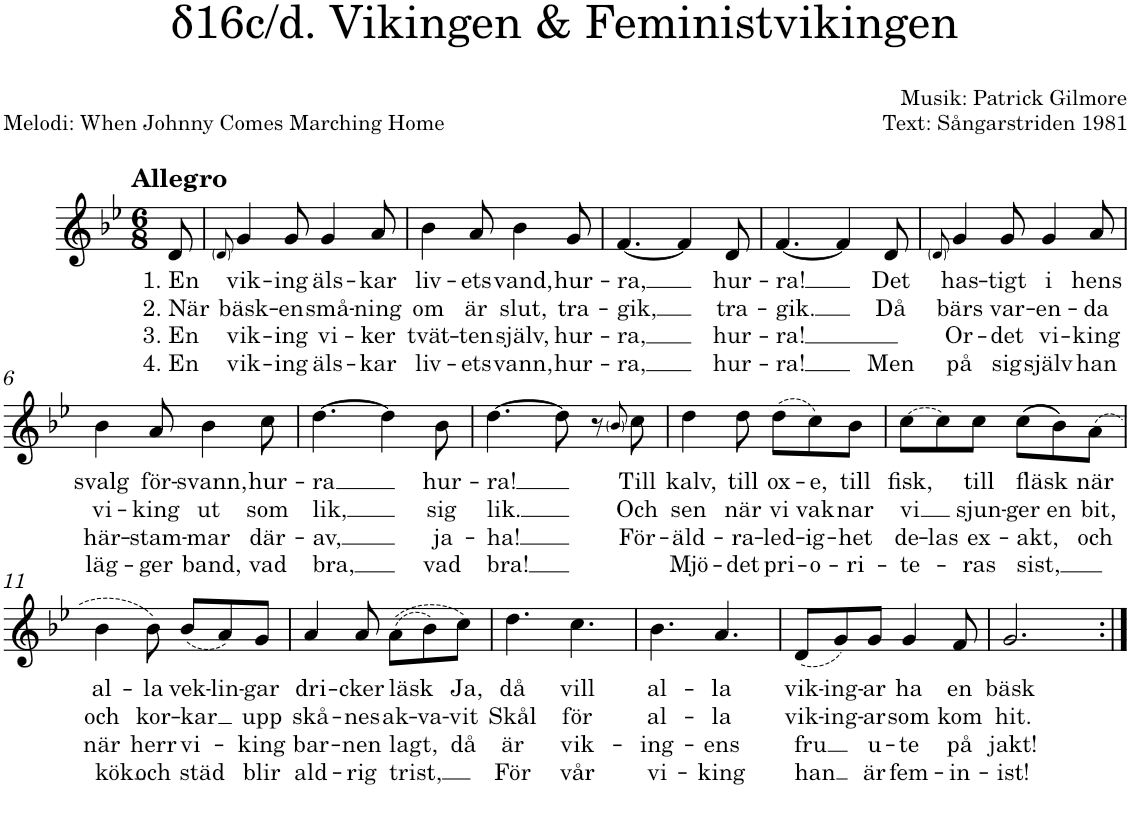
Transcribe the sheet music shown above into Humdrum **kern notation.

**kern	**text	**text	**text	**text
*part1	*part1	*part1	*part1	*part1
*staff1	*staff1	*staff1	*staff1	*staff1
*I"Piano	*	*	*	*
*I'Pno.	*	*	*	*
*clefG2	*	*	*	*
*k[b-e-]	*	*	*	*
*M6/8	*	*	*	*
=	=	=	=	=
!LO:TX:a:B:t=Allegro	!	!	!	!
!	!LO:LY:b	!LO:LY:b	!LO:LY:b	!LO:LY:b
8d/	1. En	2. När	3. En	4. En
=1	=1	=1	=1	=1
8qd/	.	.	.	.
!	!LO:LY:b	!LO:LY:b	!LO:LY:b	!LO:LY:b
4g/	vik-	bäsk-	vik-	vik-
!	!LO:LY:b	!LO:LY:b	!LO:LY:b	!LO:LY:b
8g/	-ing	-en	-ing	-ing
!	!LO:LY:b	!LO:LY:b	!LO:LY:b	!LO:LY:b
4g/	äls-	små-	vi-	äls-
!	!LO:LY:b	!LO:LY:b	!LO:LY:b	!LO:LY:b
8a/	-kar	-ning	-ker	-kar
=2	=2	=2	=2	=2
!	!LO:LY:b	!LO:LY:b	!LO:LY:b	!LO:LY:b
4b-\	liv-	om	tvät-	liv-
!	!LO:LY:b	!LO:LY:b	!LO:LY:b	!LO:LY:b
8a/	-ets	är	-ten	-ets
!	!LO:LY:b	!LO:LY:b	!LO:LY:b	!LO:LY:b
4b-\	vand,	slut,	själv,	vann,
!	!LO:LY:b	!LO:LY:b	!LO:LY:b	!LO:LY:b
8g/	hur-	tra-	hur-	hur-
=3	=3	=3	=3	=3
!	!LO:LY:b	!LO:LY:b	!LO:LY:b	!LO:LY:b
[4.f/	-ra,	-gik,	-ra,	-ra,
4f/]	.	.	.	.
!	!LO:LY:b	!LO:LY:b	!LO:LY:b	!LO:LY:b
8d/	hur-	tra-	hur-	hur-
=4	=4	=4	=4	=4
!	!LO:LY:b	!LO:LY:b	!LO:LY:b	!LO:LY:b
[4.f/	-ra!	-gik.	-ra!	-ra!
4f/]	.	.	.	.
!	!LO:LY:b	!LO:LY:b	!	!LO:LY:b
8d/	Det	Då	.	Men
=5	=5	=5	=5	=5
8qd/	.	.	.	.
!	!LO:LY:b	!LO:LY:b	!LO:LY:b	!LO:LY:b
4g/	has-	bärs	Or-	på
!	!LO:LY:b	!LO:LY:b	!LO:LY:b	!LO:LY:b
8g/	-tigt	var-	-det	sig
!	!LO:LY:b	!LO:LY:b	!LO:LY:b	!LO:LY:b
4g/	i	-en-	vi-	själv
!	!LO:LY:b	!LO:LY:b	!LO:LY:b	!LO:LY:b
8a/	hens	-da	-king	han
!!LO:LB:g=z
=6	=6	=6	=6	=6
!	!LO:LY:b	!LO:LY:b	!LO:LY:b	!LO:LY:b
4b-\	svalg	vi-	här-	läg-
!	!LO:LY:b	!LO:LY:b	!LO:LY:b	!LO:LY:b
8a/	för-	-king	-stam-	-ger
!	!LO:LY:b	!LO:LY:b	!LO:LY:b	!LO:LY:b
4b-\	-svann,	ut	-mar	band,
!	!LO:LY:b	!LO:LY:b	!LO:LY:b	!LO:LY:b
8cc\	hur-	som	där-	vad
=7	=7	=7	=7	=7
!	!LO:LY:b	!LO:LY:b	!LO:LY:b	!LO:LY:b
[4.dd\	-ra	lik,	-av,	bra,
4dd\]	.	.	.	.
!	!LO:LY:b	!LO:LY:b	!LO:LY:b	!LO:LY:b
8b-\	hur-	sig	ja-	vad
=8	=8	=8	=8	=8
!	!LO:LY:b	!LO:LY:b	!LO:LY:b	!LO:LY:b
[4.dd\	-ra!	lik.	-ha!	bra!
8dd\]	.	.	.	.
8r	.	.	.	.
8qb-/	.	.	.	.
!	!LO:LY:b	!LO:LY:b	!LO:LY:b	!
8cc\	Till	Och	För-	.
=9	=9	=9	=9	=9
!	!LO:LY:b	!LO:LY:b	!LO:LY:b	!LO:LY:b
4dd\	kalv,	sen	-äld-	Mjö-
!	!LO:LY:b	!LO:LY:b	!LO:LY:b	!LO:LY:b
8dd\	till	när	-ra-	-det
!	!LO:LY:b	!LO:LY:b	!LO:LY:b	!LO:LY:b
(>8dd\L	ox-	vi	-led-	pri-
!	!LO:LY:b	!LO:LY:b	!LO:LY:b	!LO:LY:b
8cc\)	-e,	vak	-ig-	-o-
!	!LO:LY:b	!LO:LY:b	!LO:LY:b	!LO:LY:b
8b-\J	till	nar	-het	-ri-
=10	=10	=10	=10	=10
!LO:T:dash	!LO:LY:b	!LO:LY:b	!LO:LY:b	!LO:LY:b
[8cc\L	fisk,	-vi	de-	-te-
!	!	!	!LO:LY:b	!
8cc\]	.	.	-las	.
!	!LO:LY:b	!LO:LY:b	!LO:LY:b	!LO:LY:b
8cc\J	till	sjun-	ex-	-ras
!	!LO:LY:b	!LO:LY:b	!LO:LY:b	!LO:LY:b
(>8cc\L	fläsk	-ger	-akt,	sist,
!	!	!LO:LY:b	!	!
8b-\)	.	en	.	.
!	!LO:LY:b	!LO:LY:b	!LO:LY:b	!
(>8a\J	när	bit,	och	.
!!LO:LB:g=z
=11	=11	=11	=11	=11
!	!LO:LY:b	!LO:LY:b	!LO:LY:b	!LO:LY:b
4b-\	al-	och	när	kök
!	!LO:LY:b	!LO:LY:b	!LO:LY:b	!LO:LY:b
8b-\)	-la	kor-	herr	och
!	!LO:LY:b	!LO:LY:b	!LO:LY:b	!LO:LY:b
(<8b-/L	vek-	-kar	vi-	städ
!	!LO:LY:b	!	!	!
8a/)	-lin-	.	.	.
!	!LO:LY:b	!LO:LY:b	!LO:LY:b	!LO:LY:b
8g/J	-gar	upp	-king	blir
=12	=12	=12	=12	=12
!	!LO:LY:b	!LO:LY:b	!LO:LY:b	!LO:LY:b
4a/	dri-	skå-	bar-	ald-
!	!LO:LY:b	!LO:LY:b	!LO:LY:b	!LO:LY:b
8a/	-cker	-nes	-nen	-rig
!	!LO:LY:b	!LO:LY:b	!LO:LY:b	!LO:LY:b
(>(>8a\L	läsk	ak-	lagt,	trist,
!	!	!LO:LY:b	!	!
8b-\)	.	-va-	.	.
!	!LO:LY:b	!LO:LY:b	!LO:LY:b	!
8cc\J)	Ja,	-vit	då	.
=13	=13	=13	=13	=13
!	!LO:LY:b	!LO:LY:b	!LO:LY:b	!LO:LY:b
4.dd\	då	Skål	är	För
!	!LO:LY:b	!LO:LY:b	!LO:LY:b	!LO:LY:b
4.cc\	vill	för	vik-	vår
=14	=14	=14	=14	=14
!	!LO:LY:b	!LO:LY:b	!LO:LY:b	!LO:LY:b
4.b-\	al-	al-	-ing-	vi-
!	!LO:LY:b	!LO:LY:b	!LO:LY:b	!LO:LY:b
4.a/	-la	-la	-ens	-king
=15	=15	=15	=15	=15
!	!LO:LY:b	!LO:LY:b	!LO:LY:b	!LO:LY:b
(<8d/L	vik-	vik-	fru	han
!	!LO:LY:b	!LO:LY:b	!	!
8g/)	-ing-	-ing-	.	.
!	!LO:LY:b	!LO:LY:b	!LO:LY:b	!LO:LY:b
8g/J	-ar	-ar	u-	är
!	!LO:LY:b	!LO:LY:b	!LO:LY:b	!LO:LY:b
4g/	ha	som	-te	fem-
!	!LO:LY:b	!LO:LY:b	!LO:LY:b	!LO:LY:b
8f/	en	kom	på	-in-
=16	=16	=16	=16	=16
!	!LO:LY:b	!LO:LY:b	!LO:LY:b	!LO:LY:b
2.g/	bäsk	hit.	jakt!	-ist!
=:|!	=:|!	=:|!	=:|!	=:|!
*-	*-	*-	*-	*-
